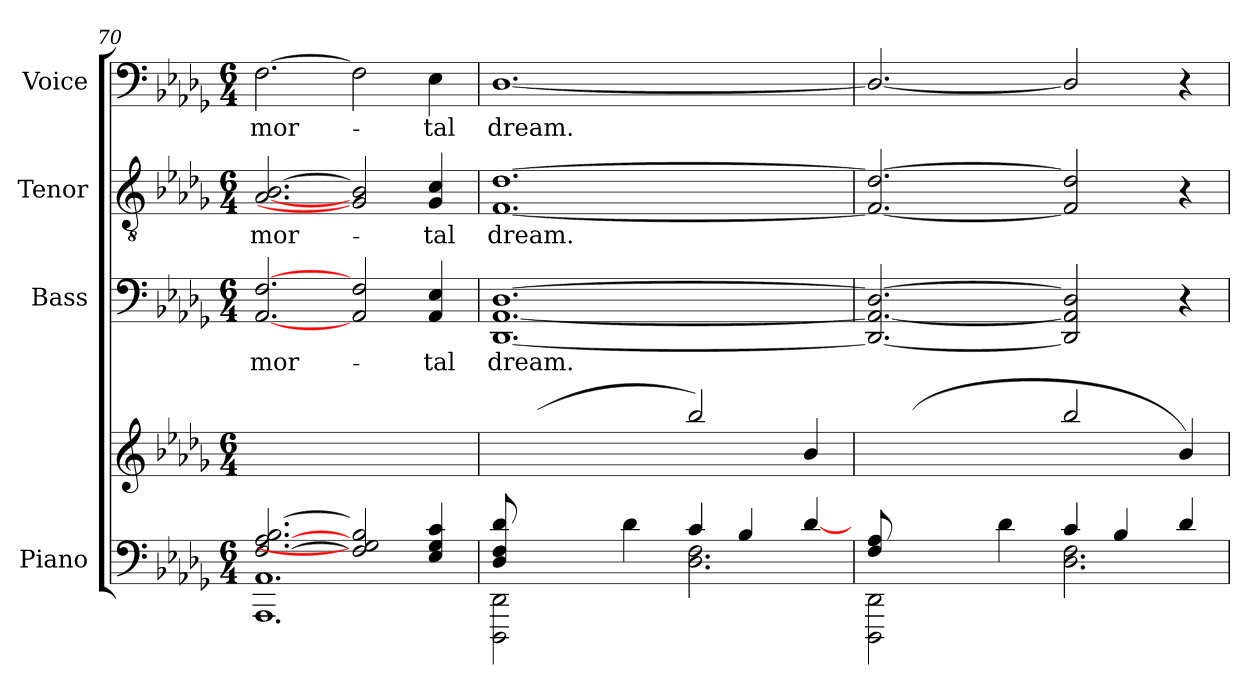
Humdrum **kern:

**kern	**kern	**kern	**text	**kern	**text	**kern	**text
*part4	*part4	*part3	*part3	*part2	*part2	*part1	*part1
*staff5	*staff4	*staff3	*staff3	*staff2	*staff2	*staff1	*staff1
*I"Piano	*	*I"Bass	*	*I"Tenor	*	*I"Voice	*
*	*	*I'B	*	*I'T	*	*	*
*clefF4	*clefG2	*clefF4	*	*clefGv2	*	*clefF4	*
*k[b-e-a-d-g-]	*k[b-e-a-d-g-]	*k[b-e-a-d-g-]	*	*k[b-e-a-d-g-]	*	*k[b-e-a-d-g-]	*
*D-:	*D-:	*D-:	*	*D-:	*	*D-:	*
*M6/4	*M6/4	*M6/4	*	*M6/4	*	*M6/4	*
=70	=70	=70	=70	=70	=70	=70	=70
*^	*	*	*	*	*	*	*
*	*^	*	*	*	*	*	*	*
!	!	!	!LO:N:vis=1	!	!LO:LY:b	!	!LO:LY:b	!	!LO:LY:b
[2.F/ [2.A-/ [2.B-/	1.ryy	1.AAA-\ 1.AA-\	1.ryy	[2.AA- [2.F	mor-	[2.A- [2.B-	mor-	[2.F	mor-
2F/] 2G-/] 2B-/]	.	.	.	2AA- 2F	.	2G-] 2B-]	.	2F]	.
!	!	!	!	!	!LO:LY:b	!	!LO:LY:b	!	!LO:LY:b
4E-/ 4G-/ 4c/	.	.	.	4AA- 4E-	tal	4G- 4c	tal	4E-	tal
=71	=71	=71	=71	=71	=71	=71	=71	=71	=71
*	*	*	*^	*	*	*	*	*	*
!	!	!	!	!LO:N:vis=1	!	!LO:LY:b	!	!LO:LY:b	!	!LO:LY:b
8D- 8F 8d-L	2ryy	2DDD-\ 2DD-\	8ryy	1.ryy	[1.DD- [1.AA- [1.D-	dream.	[1.F [1.d-	dream.	[1.D-/	dream.
1ryy	.	.	(>8dd-	.	.	.	.	.	.	.
.	.	.	8ee-	.	.	.	.	.	.	.
.	.	.	8ff	.	.	.	.	.	.	.
.	4d-\	4ryy	8dd-	.	.	.	.	.	.	.
.	.	.	8ffJ	.	.	.	.	.	.	.
.	4c/	2.D-\ 2.F\	2bb-)	.	.	.	.	.	.	.
.	4B-/	.	.	.	.	.	.	.	.	.
4.ryy	.	.	.	.	.	.	.	.	.	.
.	[4d-/	.	4b-	.	.	.	.	.	.	.
=72	=72	=72	=72	=72	=72	=72	=72	=72	=72	=72
!	!	!	!	!LO:N:vis=1	!	!	!	!	!	!
8F 8A-L	2ryy	2DDD-\ 2DD-\	8ryy	1.ryy	2.DD-_ 2.AA-_ 2.D-_	.	2.F_ 2.d-_	.	2.D-/_	.
1ryy	.	.	(>8dd-	.	.	.	.	.	.	.
.	.	.	8ee-	.	.	.	.	.	.	.
.	.	.	8ff	.	.	.	.	.	.	.
.	4d-\	4ryy	8dd-	.	.	.	.	.	.	.
.	.	.	8ffJ	.	.	.	.	.	.	.
.	4c/	2.D-\ 2.F\	2bb-	.	2DD-] 2AA-] 2D-]	.	2F] 2d-]	.	2D-/]	.
.	4B-/	.	.	.	.	.	.	.	.	.
4.ryy	.	.	.	.	.	.	.	.	.	.
.	4d-/	.	4b-)	.	4r	.	4r	.	4r	.
*v	*v	*v	*	*	*	*	*	*	*	*
*	*v	*v	*	*	*	*	*	*
=	=	=	=	=	=	=	=
*-	*-	*-	*-	*-	*-	*-	*-
